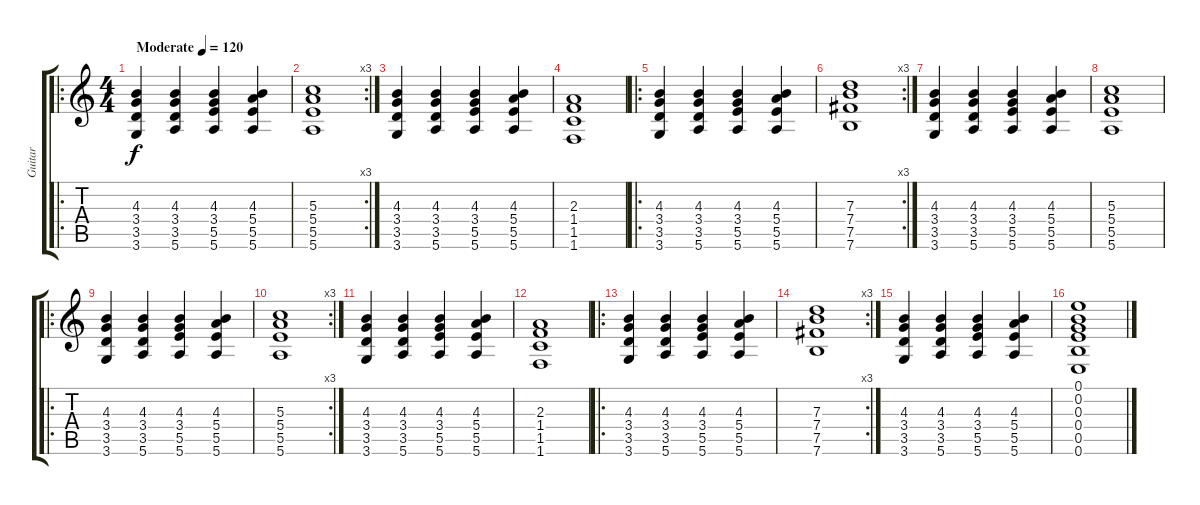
\track ("Guitar" "Guitar") {instrument acousticguitarsteel}
\staff {score tabs}
\tuning (E4 B3 G3 E3 B2 E2) {hide}
\ro
\ts (4 4)
\tempo (120 "Moderate")
\clef g2
\ks c
(4.3 3.4 3.5 3.6).4{dy f instrument acousticguitarsteel} (4.3 3.4 3.5 5.6).4 (4.3 3.4 5.5 5.6).4 (4.3 5.4 5.5 5.6).4 |
\rc 3
(5.3 5.4 5.5 5.6).1 |
(4.3 3.4 3.5 3.6).4 (4.3 3.4 3.5 5.6).4 (4.3 3.4 5.5 5.6).4 (4.3 5.4 5.5 5.6).4 |
(2.3 1.4 1.5 1.6).1 |
\ro
(4.3 3.4 3.5 3.6).4 (4.3 3.4 3.5 5.6).4 (4.3 3.4 5.5 5.6).4 (4.3 5.4 5.5 5.6).4 |
\rc 3
(7.3 7.4 7.5 7.6).1 |
(4.3 3.4 3.5 3.6).4 (4.3 3.4 3.5 5.6).4 (4.3 3.4 5.5 5.6).4 (4.3 5.4 5.5 5.6).4 |
(5.3 5.4 5.5 5.6).1 |
\ro
(4.3 3.4 3.5 3.6).4 (4.3 3.4 3.5 5.6).4 (4.3 3.4 5.5 5.6).4 (4.3 5.4 5.5 5.6).4 |
\rc 3
(5.3 5.4 5.5 5.6).1 |
(4.3 3.4 3.5 3.6).4 (4.3 3.4 3.5 5.6).4 (4.3 3.4 5.5 5.6).4 (4.3 5.4 5.5 5.6).4 |
(2.3 1.4 1.5 1.6).1 |
\ro
(4.3 3.4 3.5 3.6).4 (4.3 3.4 3.5 5.6).4 (4.3 3.4 5.5 5.6).4 (4.3 5.4 5.5 5.6).4 |
\rc 3
(7.3 7.4 7.5 7.6).1 |
(4.3 3.4 3.5 3.6).4 (4.3 3.4 3.5 5.6).4 (4.3 3.4 5.5 5.6).4 (4.3 5.4 5.5 5.6).4 |
(0.1 0.2 0.3 0.4 0.5 0.6).1
